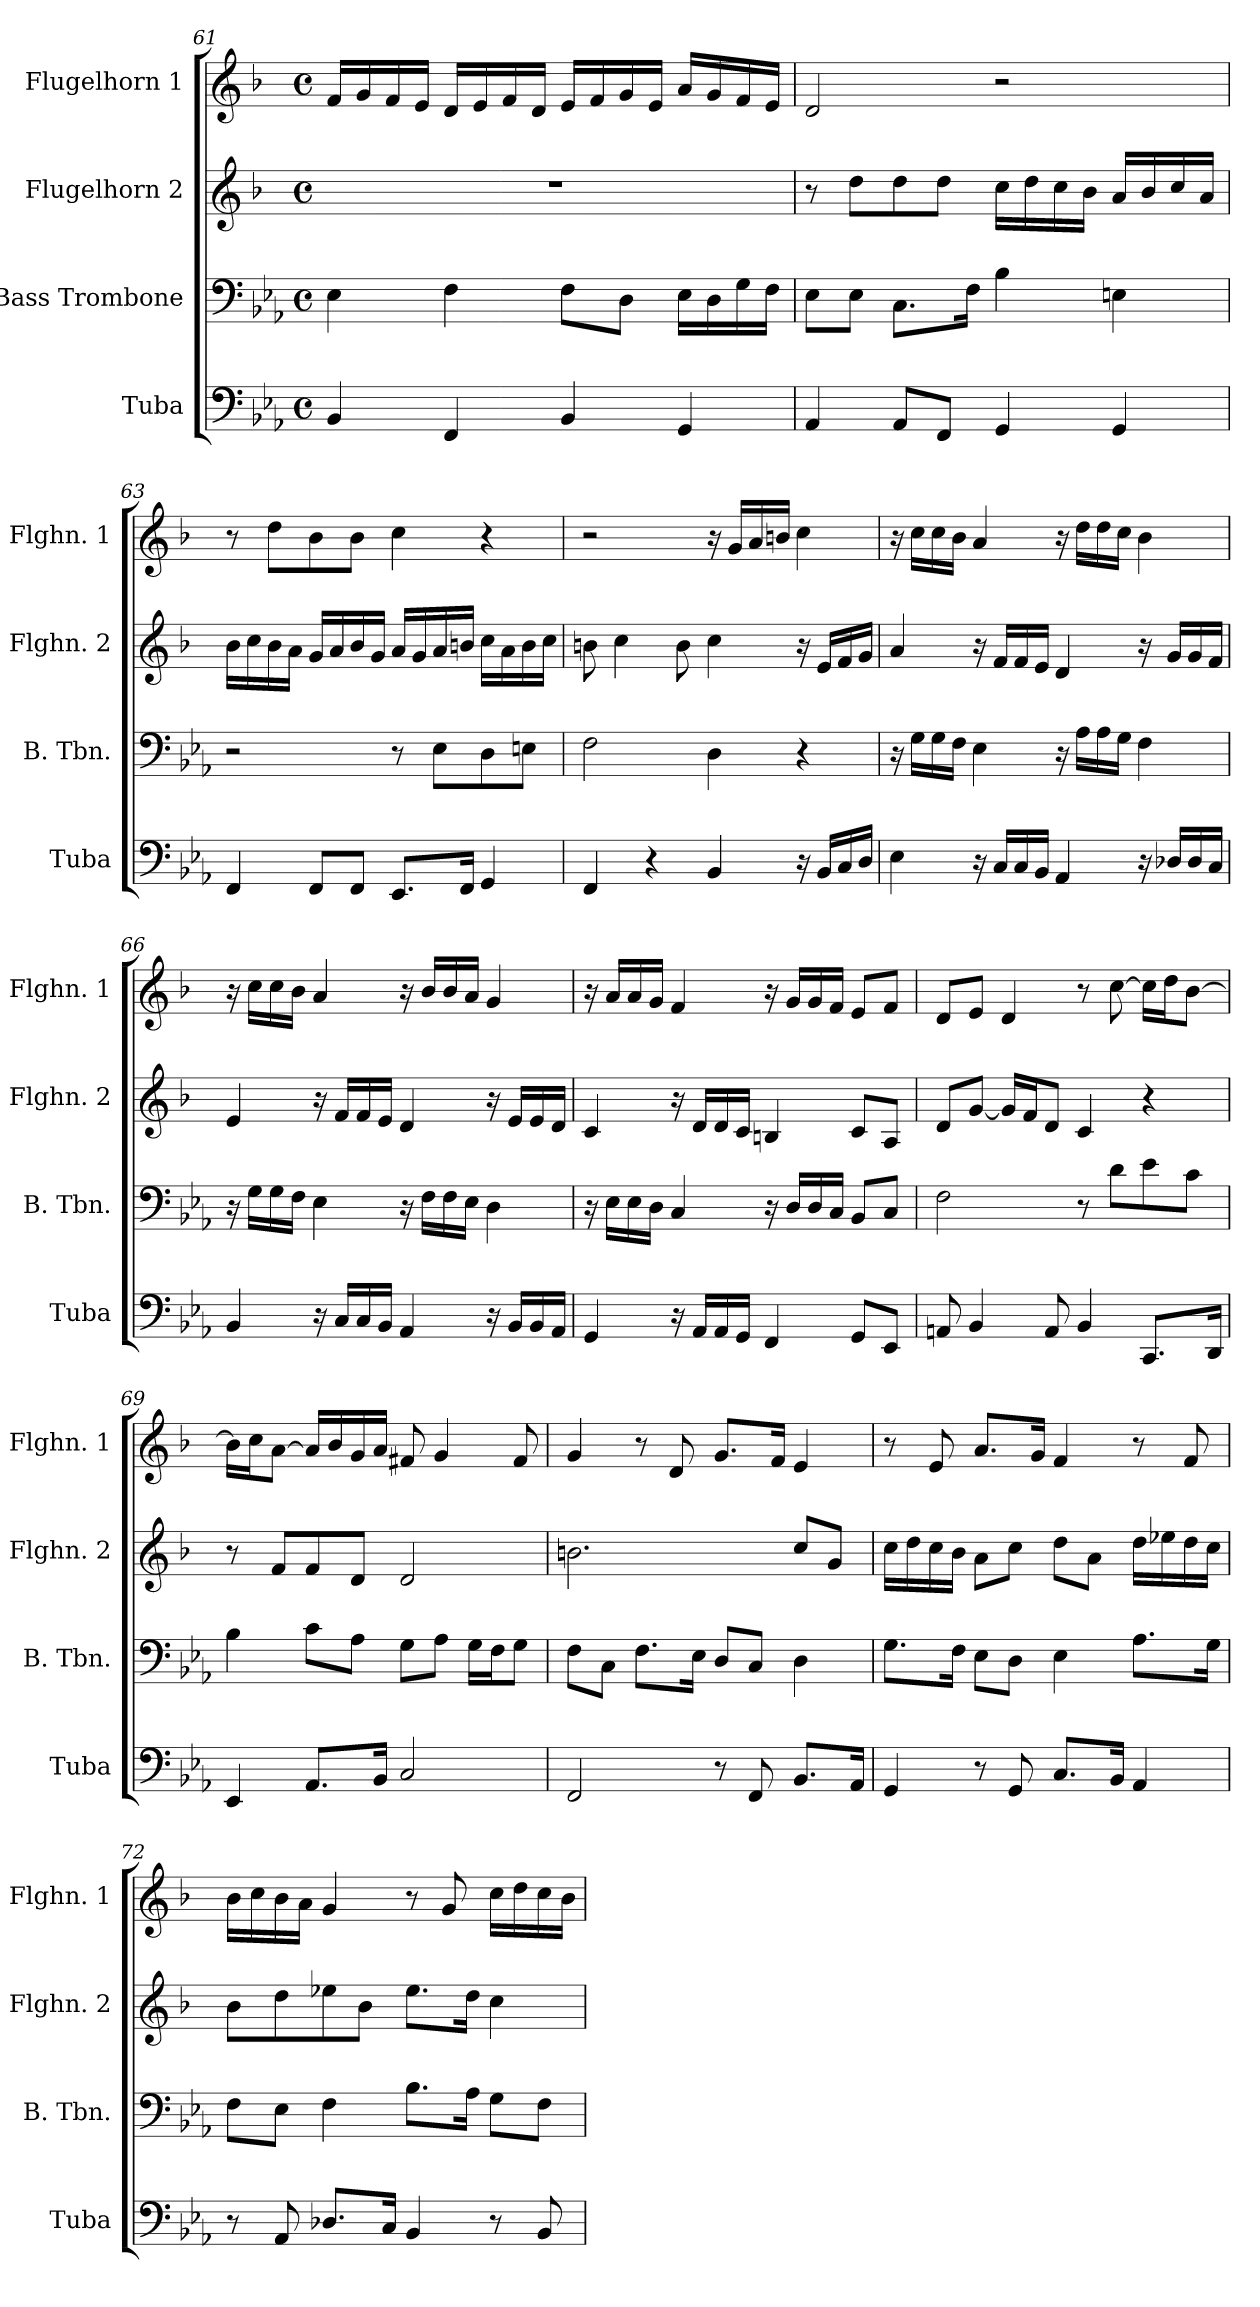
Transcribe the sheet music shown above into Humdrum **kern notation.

**kern	**kern	**kern	**kern
*part4	*part3	*part2	*part1
*staff4	*staff3	*staff2	*staff1
*I"Tuba	*I"Bass Trombone	*I"Flugelhorn 2	*I"Flugelhorn 1
*I'Tuba	*I'B. Tbn.	*I'Flghn. 2	*I'Flghn. 1
!!LO:LB:g=z
*clefF4	*clefF4	*clefG2	*clefG2
*	*	*ITrd1c2	*ITrd1c2
*k[b-e-a-]	*k[b-e-a-]	*k[b-e-a-]	*k[b-e-a-]
*E-:	*E-:	*E-:	*E-:
*M4/4	*M4/4	*M4/4	*M4/4
*met(c)	*met(c)	*met(c)	*met(c)
=61	=61	=61	=61
4BB-/	4E-\	1r	16e-/LL
.	.	.	16f/
.	.	.	16e-/
.	.	.	16d/JJ
4FF/	4F\	.	16c/LL
.	.	.	16d/
.	.	.	16e-/
.	.	.	16c/JJ
4BB-/	8F\L	.	16d/LL
.	.	.	16e-/
.	8D\J	.	16f/
.	.	.	16d/JJ
4GG/	16E-\LL	.	16g/LL
.	16D\	.	16f/
.	16G\	.	16e-/
.	16F\JJ	.	16d/JJ
=62	=62	=62	=62
4AA-/	8E-\L	8r	2c/
.	8E-\J	8cc\L	.
8AA-/L	8.C\L	8cc\	.
8FF/J	.	8cc\J	.
.	16F\Jk	.	.
4GG/	4B-\	16b-\LL	2r
.	.	16cc\	.
.	.	16b-\	.
.	.	16a-\JJ	.
4GG/	4En\	16g/LL	.
.	.	16a-/	.
.	.	16b-/	.
.	.	16g/JJ	.
=63	=63	=63	=63
4FF/	2r	16a-\LL	8r
.	.	16b-\	.
.	.	16a-\	8cc\L
.	.	16g\JJ	.
8FF/L	.	16f/LL	8a-\
.	.	16g/	.
8FF/J	.	16a-/	8a-\J
.	.	16f/JJ	.
8.EE-/L	8r	16g/LL	4b-\
.	.	16f/	.
.	8E-\L	16g/	.
16FF/Jk	.	16an/JJ	.
4GG/	8D\	16b-\LL	4r
.	.	16g\	.
.	8En\J	16a\	.
.	.	16b-\JJ	.
!!LO:PB:g=z
=64	=64	=64	=64
4FF/	2F\	8an\	2r
.	.	4b-\	.
4r	.	.	.
.	.	8a\	.
4BB-/	4D\	4b-\	16r
.	.	.	16f/LL
.	.	.	16g/
.	.	.	16an/JJ
16r	4r	16r	4b-\
16BB-/LL	.	16d/LL	.
16C/	.	16e-/	.
16D/JJ	.	16f/JJ	.
=65	=65	=65	=65
4E-\	16r	4g/	16r
.	16G\LL	.	16b-\LL
.	16G\	.	16b-\
.	16F\JJ	.	16a-\JJ
16r	4E-\	16r	4g/
16C/LL	.	16e-/LL	.
16C/	.	16e-/	.
16BB-/JJ	.	16d/JJ	.
4AA-/	16r	4c/	16r
.	16A-\LL	.	16cc\LL
.	16A-\	.	16cc\
.	16G\JJ	.	16b-\JJ
16r	4F\	16r	4a-\
16D-X/LL	.	16f/LL	.
16D-/	.	16f/	.
16C/JJ	.	16e-/JJ	.
=66	=66	=66	=66
4BB-/	16r	4d/	16r
.	16G\LL	.	16b-\LL
.	16G\	.	16b-\
.	16F\JJ	.	16a-\JJ
16r	4E-\	16r	4g/
16C/LL	.	16e-/LL	.
16C/	.	16e-/	.
16BB-/JJ	.	16d/JJ	.
4AA-/	16r	4c/	16r
.	16F\LL	.	16a-/LL
.	16F\	.	16a-/
.	16E-\JJ	.	16g/JJ
16r	4D\	16r	4f/
16BB-/LL	.	16d/LL	.
16BB-/	.	16d/	.
16AA-/JJ	.	16c/JJ	.
!!LO:LB:g=z
=67	=67	=67	=67
4GG/	16r	4B-/	16r
.	16E-\LL	.	16g/LL
.	16E-\	.	16g/
.	16D\JJ	.	16f/JJ
16r	4C/	16r	4e-/
16AA-/LL	.	16c/LL	.
16AA-/	.	16c/	.
16GG/JJ	.	16B-/JJ	.
4FF/	16r	4An/	16r
.	16D/LL	.	16f/LL
.	16D/	.	16f/
.	16C/JJ	.	16e-/JJ
8GG/L	8BB-/L	8B-/L	8d/L
8EE-/J	8C/J	8G/J	8e-/J
=68	=68	=68	=68
8AAn/	2F\	8c/L	8c/L
4BB-/	.	[8f/J	8d/J
.	.	16f/LL]	4c/
.	.	16e-/J	.
8AA/	.	8c/J	.
4BB-/	8r	4B-/	8r
.	8d\L	.	[8b-\
8.CC/L	8e-\	4r	16b-\LL]
.	.	.	16cc\J
.	8c\J	.	[8a-\J
16DD/Jk	.	.	.
=69	=69	=69	=69
4EE-/	4B-\	8r	16a-\LL]
.	.	.	16b-\J
.	.	8e-/L	[8g\J
8.AA-/L	8c\L	8e-/	16g/LL]
.	.	.	16a-/
.	8A-\J	8c/J	16f/
16BB-/Jk	.	.	16g/JJ
2C/	8G\L	2c/	8en/
.	8A-\J	.	4f/
.	16G\LL	.	.
.	16F\J	.	.
.	8G\J	.	8e/
!!LO:LB:g=z
=70	=70	=70	=70
2FF/	8F\L	2.an\	4f/
.	8C\J	.	.
.	8.F\L	.	8r
.	.	.	8c/
.	16E-\Jk	.	.
8r	8D/L	.	8.f/L
8FF/	8C/J	.	.
.	.	.	16e-/Jk
8.BB-/L	4D\	8b-/L	4d/
.	.	8f/J	.
16AA-/Jk	.	.	.
=71	=71	=71	=71
4GG/	8.G\L	16b-\LL	8r
.	.	16cc\	.
.	.	16b-\	8d/
.	16F\Jk	16a-\JJ	.
8r	8E-\L	8g\L	8.g/L
8GG/	8D\J	8b-\J	.
.	.	.	16f/Jk
8.C/L	4E-\	8cc\L	4e-/
.	.	8g\J	.
16BB-/Jk	.	.	.
4AA-/	8.A-\L	16cc\LL	8r
.	.	16dd-X\	.
.	.	16cc\	8e-/
.	16G\Jk	16b-\JJ	.
=72	=72	=72	=72
8r	8F\L	8a-\L	16a-\LL
.	.	.	16b-\
8AA-/	8E-\J	8cc\	16a-\
.	.	.	16g\JJ
8.D-X/L	4F\	8dd-X\	4f/
.	.	8a-\J	.
16C/Jk	.	.	.
4BB-/	8.B-\L	8.dd-\L	8r
.	.	.	8f/
.	16A-\Jk	16cc\Jk	.
8r	8G\L	4b-\	16b-\LL
.	.	.	16cc\
8BB-/	8F\J	.	16b-\
.	.	.	16a-\JJ
=	=	=	=
*-	*-	*-	*-
